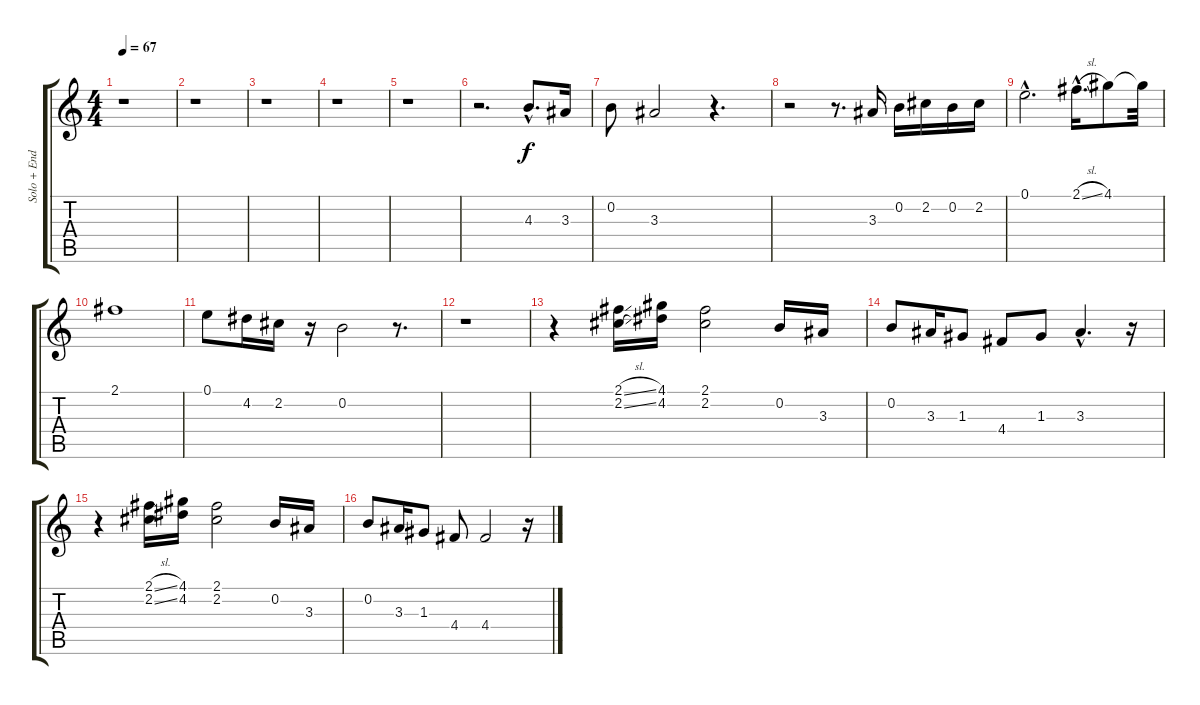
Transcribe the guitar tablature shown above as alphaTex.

\track ("Solo + Ending riff" "Solo + End") {instrument electricguitarjazz}
\staff {score tabs}
\tuning (E4 B3 G3 D3 A2 E2) {hide}
\ts (4 4)
\tempo 67
\clef g2
\ks c
r.1{dy f instrument electricguitarjazz} |
r.1 |
r.1 |
r.1 |
r.1 |
r.2{d} 4.3{hac}.8{d} 3.3.16 |
0.2.8 3.3.2 r.4{d} |
r.2 r.8{d} 3.3.16 0.2.16 2.2.16 0.2.16 2.2.16 |
0.1{hac}.2{d} 2.1{sl hac}.16{d} 4.1.8 4.1{t}.32 |
2.1.1 |
0.1.8 4.2.16 2.2.16 r.16 0.2.2 r.8{d} |
r.1 |
r.4 (2.1{sl} 2.2{sl}).16 (4.1 4.2).16 (2.1 2.2).2 0.2.16 3.3.16 |
0.2.8 3.3.16 1.3.8 4.4.8 1.3.8 3.3{hac}.4{d} r.16 |
r.4 (2.1{sl} 2.2{sl}).16 (4.1 4.2).16 (2.1 2.2).2 0.2.16 3.3.16 |
0.2.8 3.3.16 1.3.8 4.4.8 4.4.2 r.16
